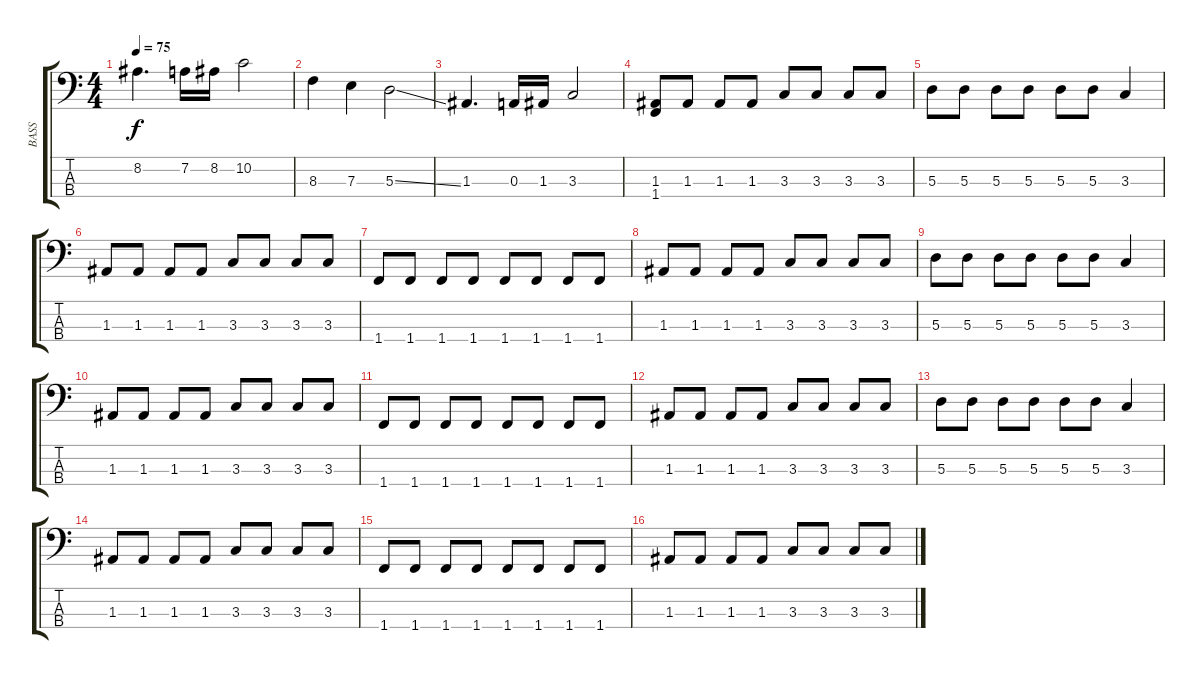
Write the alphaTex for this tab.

\track ("BASS" "BASS") {instrument overdrivenguitar}
\staff {score tabs}
\tuning (G2 D2 A1 E1) {hide}
\ts (4 4)
\tempo 75
\clef f4
\ks c
8.2.4{d dy f} 7.2.16 8.2.16 10.2.2 |
8.3.4 7.3.4 5.3{ss}.2 |
1.3.4{d} 0.3.16 1.3.16 3.3.2 |
(1.3 1.4).8 1.3.8 1.3.8 1.3.8 3.3.8 3.3.8 3.3.8 3.3.8 |
5.3.8 5.3.8 5.3.8 5.3.8 5.3.8 5.3.8 3.3.4 |
1.3.8 1.3.8 1.3.8 1.3.8 3.3.8 3.3.8 3.3.8 3.3.8 |
1.4.8 1.4.8 1.4.8 1.4.8 1.4.8 1.4.8 1.4.8 1.4.8 |
1.3.8 1.3.8 1.3.8 1.3.8 3.3.8 3.3.8 3.3.8 3.3.8 |
5.3.8 5.3.8 5.3.8 5.3.8 5.3.8 5.3.8 3.3.4 |
1.3.8 1.3.8 1.3.8 1.3.8 3.3.8 3.3.8 3.3.8 3.3.8 |
1.4.8 1.4.8 1.4.8 1.4.8 1.4.8 1.4.8 1.4.8 1.4.8 |
1.3.8 1.3.8 1.3.8 1.3.8 3.3.8 3.3.8 3.3.8 3.3.8 |
5.3.8 5.3.8 5.3.8 5.3.8 5.3.8 5.3.8 3.3.4 |
1.3.8 1.3.8 1.3.8 1.3.8 3.3.8 3.3.8 3.3.8 3.3.8 |
1.4.8 1.4.8 1.4.8 1.4.8 1.4.8 1.4.8 1.4.8 1.4.8 |
1.3.8 1.3.8 1.3.8 1.3.8 3.3.8 3.3.8 3.3.8 3.3.8
